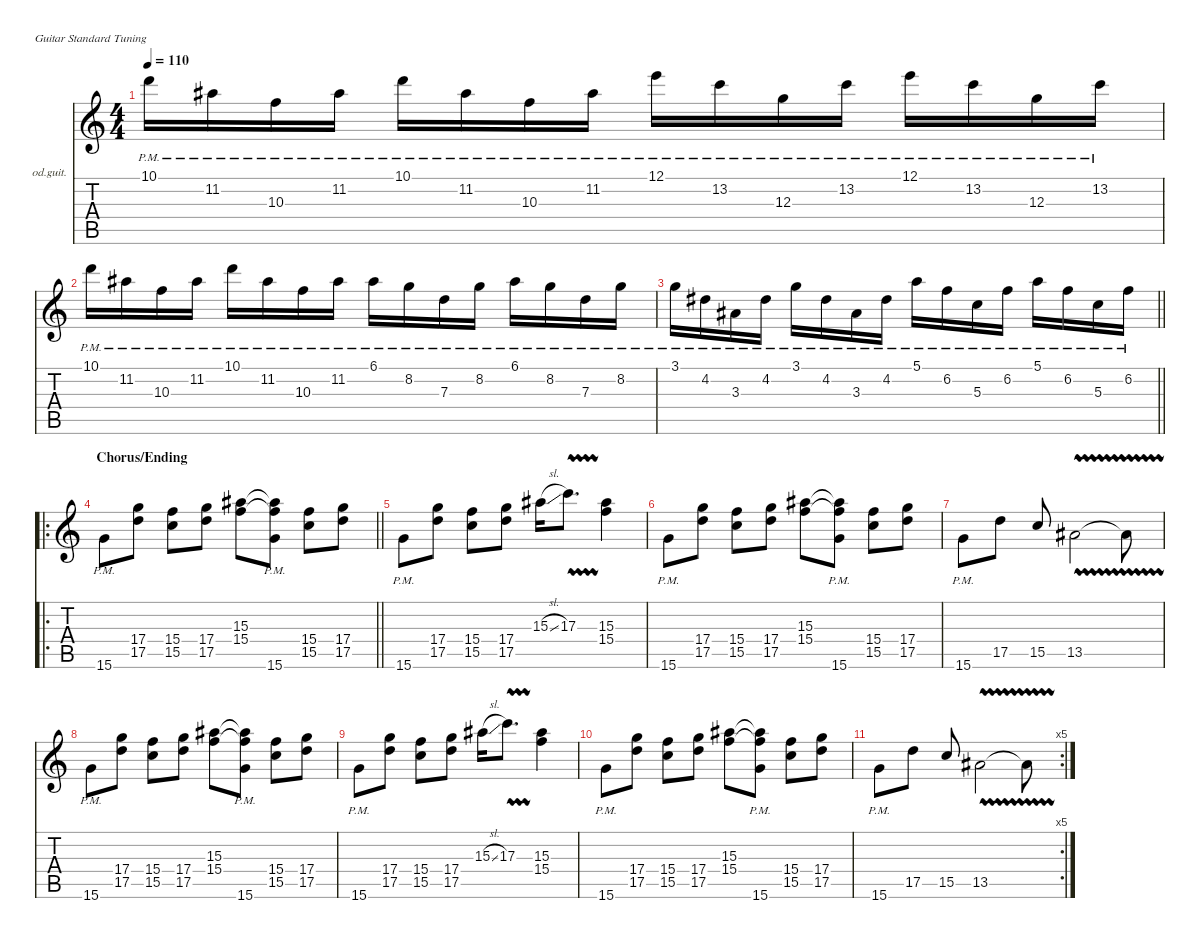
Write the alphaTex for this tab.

\defaultSystemsLayout 4
\hideDynamics
\bracketExtendMode nobrackets
\firstSystemTrackNameOrientation horizontal
\otherSystemsTrackNameOrientation horizontal
\track ("Gitar 1" "od.guit.") {instrument overdrivenguitar}
\staff {score tabs}
\tuning (E4 B3 G3 D3 A2 E2)
\ts (4 4)
\tempo 110
\clef g2
\ks c
10.1{pm}.16{dy f} 11.2{pm}.16 10.3{pm}.16 11.2{pm}.16 10.1{pm}.16 11.2{pm}.16 10.3{pm}.16 11.2{pm}.16 12.1{pm}.16 13.2{pm}.16 12.3{pm}.16 13.2{pm}.16 12.1{pm}.16 13.2{pm}.16 12.3{pm}.16 13.2{pm}.16 |
10.1{pm}.16 11.2{pm}.16 10.3{pm}.16 11.2{pm}.16 10.1{pm}.16 11.2{pm}.16 10.3{pm}.16 11.2{pm}.16 6.1{pm}.16 8.2{pm}.16 7.3{pm}.16 8.2{pm}.16 6.1{pm}.16 8.2{pm}.16 7.3{pm}.16 8.2{pm}.16 |
\barLineRight lightlight
3.1{pm}.16 4.2{pm}.16 3.3{pm}.16 4.2{pm}.16 3.1{pm}.16 4.2{pm}.16 3.3{pm}.16 4.2{pm}.16 5.1{pm}.16 6.2{pm}.16 5.3{pm}.16 6.2{pm}.16 5.1{pm}.16 6.2{pm}.16 5.3{pm}.16 6.2{pm}.16 |
\ro
\section ("" "Chorus/Ending")
\barLineRight lightlight
15.6{pm}.8 (17.4 17.5).8 (15.4 15.5).8 (17.4 17.5).8 (15.3 15.4).8 (15.6{pm} 15.3{t} 15.4{t}).8 (15.4 15.5).8 (17.4 17.5).8 |
15.6{pm}.8 (17.4 17.5).8 (15.4 15.5).8 (17.4 17.5).8 15.3{sl}.16 17.3{vw}.8{d} (15.3 15.4).4 |
15.6{pm}.8 (17.4 17.5).8 (15.4 15.5).8 (17.4 17.5).8 (15.3 15.4).8 (15.6{pm} 15.3{t} 15.4{t}).8 (15.4 15.5).8 (17.4 17.5).8 |
15.6{pm}.8 17.5.8 15.5.8 13.5{vw}.2{beam invert} 13.5{t}.8{beam invert} |
15.6{pm}.8 (17.4 17.5).8 (15.4 15.5).8 (17.4 17.5).8 (15.3 15.4).8 (15.6{pm} 15.3{t} 15.4{t}).8 (15.4 15.5).8 (17.4 17.5).8 |
15.6{pm}.8 (17.4 17.5).8 (15.4 15.5).8 (17.4 17.5).8 15.3{sl}.16 17.3{vw}.8{d} (15.3 15.4).4 |
15.6{pm}.8 (17.4 17.5).8 (15.4 15.5).8 (17.4 17.5).8 (15.3 15.4).8 (15.6{pm} 15.3{t} 15.4{t}).8 (15.4 15.5).8 (17.4 17.5).8 |
\rc 5
15.6{pm}.8 17.5.8 15.5.8 13.5{vw}.2{beam invert} 13.5{t}.8{beam invert}
